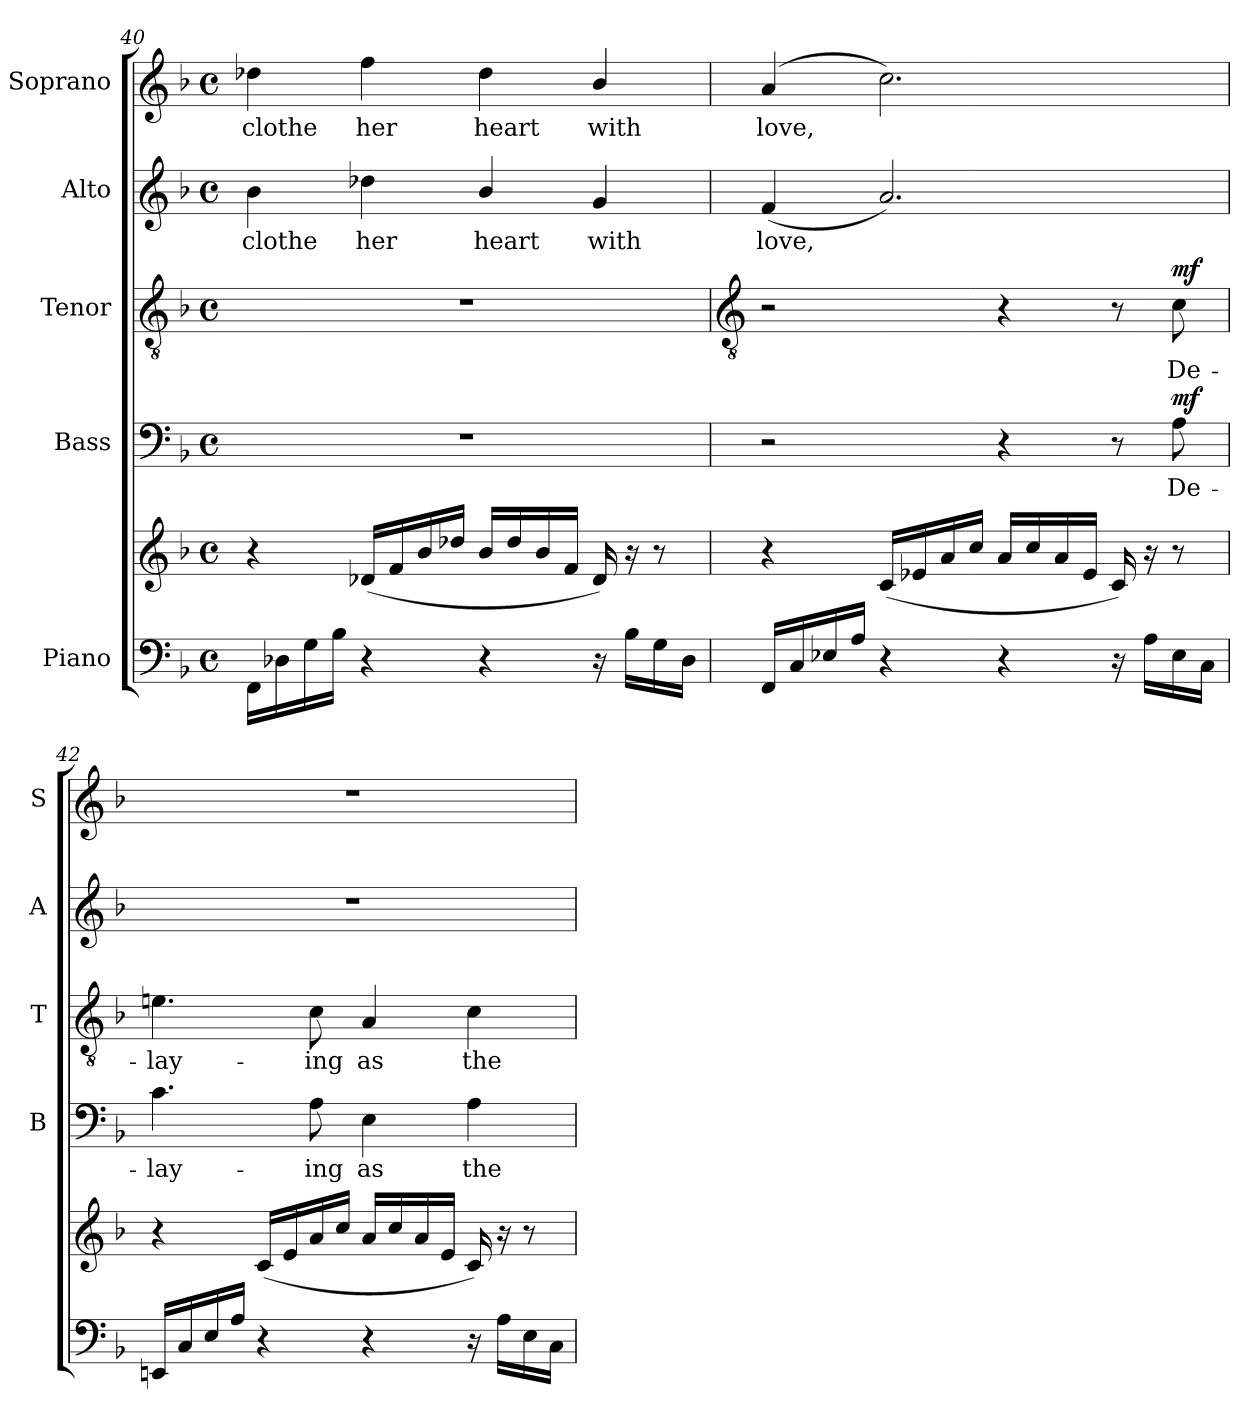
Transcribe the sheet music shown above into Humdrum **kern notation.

**kern	**kern	**kern	**text	**dynam	**kern	**text	**dynam	**kern	**text	**kern	**text
*part5	*part5	*part4	*part4	*part4	*part3	*part3	*part3	*part2	*part2	*part1	*part1
*staff6	*staff5	*staff4	*staff4	*staff4	*staff3	*staff3	*staff3	*staff2	*staff2	*staff1	*staff1
*I"Piano	*	*I"Bass	*	*	*I"Tenor	*	*	*I"Alto	*	*I"Soprano	*
*	*	*I'B	*	*	*I'T	*	*	*I'A	*	*I'S	*
*clefF4	*clefG2	*clefF4	*	*	*clefGv2	*	*	*clefG2	*	*clefG2	*
*k[b-]	*k[b-]	*k[b-]	*	*	*k[b-]	*	*	*k[b-]	*	*k[b-]	*
*F:	*F:	*F:	*	*	*F:	*	*	*F:	*	*F:	*
*M4/4	*M4/4	*M4/4	*	*	*M4/4	*	*	*M4/4	*	*M4/4	*
*met(c)	*met(c)	*met(c)	*	*	*met(c)	*	*	*met(c)	*	*met(c)	*
=40	=40	=40	=40	=40	=40	=40	=40	=40	=40	=40	=40
!	!	!	!	!	!	!	!	!	!LO:LY:b	!	!LO:LY:b
16FFLL	4r	1r	.	.	1r	.	.	4b-	clothe	4dd-X	clothe
16D-X	.	.	.	.	.	.	.	.	.	.	.
16G	.	.	.	.	.	.	.	.	.	.	.
16B-JJ	.	.	.	.	.	.	.	.	.	.	.
!	!	!	!	!	!	!	!	!	!LO:LY:b	!	!LO:LY:b
4r	(<16d-XLL	.	.	.	.	.	.	4dd-X	her	4ff	her
.	16f	.	.	.	.	.	.	.	.	.	.
.	16b-	.	.	.	.	.	.	.	.	.	.
.	16dd-XJJ	.	.	.	.	.	.	.	.	.	.
!	!	!	!	!	!	!	!	!	!LO:LY:b	!	!LO:LY:b
4r	16b-LL	.	.	.	.	.	.	4b-/	heart	4dd-	heart
.	16dd-	.	.	.	.	.	.	.	.	.	.
.	16b-	.	.	.	.	.	.	.	.	.	.
.	16fJJ	.	.	.	.	.	.	.	.	.	.
!	!	!	!	!	!	!	!	!	!LO:LY:b	!	!LO:LY:b
16r	16d-)	.	.	.	.	.	.	4g	with	4b-/	with
16B-LL	16r	.	.	.	.	.	.	.	.	.	.
16G	8r	.	.	.	.	.	.	.	.	.	.
16D-JJ	.	.	.	.	.	.	.	.	.	.	.
!!LO:LB:g=z
=41	=41	=41	=41	=41	=41	=41	=41	=41	=41	=41	=41
*	*	*	*	*	*clefGv2	*	*	*	*	*	*
!	!	!	!	!	!	!	!	!	!LO:LY:b	!	!LO:LY:b
16FFLL	4r	2r	.	.	2r	.	.	(<4f	love,	(<4a	love,
16C	.	.	.	.	.	.	.	.	.	.	.
16E-X	.	.	.	.	.	.	.	.	.	.	.
16AJJ	.	.	.	.	.	.	.	.	.	.	.
4r	(<16cLL	.	.	.	.	.	.	2.a)	.	2.cc)	.
.	16e-X	.	.	.	.	.	.	.	.	.	.
.	16a	.	.	.	.	.	.	.	.	.	.
.	16ccJJ	.	.	.	.	.	.	.	.	.	.
4r	16aLL	4r	.	.	4r	.	.	.	.	.	.
.	16cc	.	.	.	.	.	.	.	.	.	.
.	16a	.	.	.	.	.	.	.	.	.	.
.	16e-JJ	.	.	.	.	.	.	.	.	.	.
16r	16c)	8r	.	.	8r	.	.	.	.	.	.
16ALL	16r	.	.	.	.	.	.	.	.	.	.
!	!	!	!LO:LY:b	!LO:DY:b	!	!LO:LY:b	!LO:DY:b	!	!	!	!
16E-	8r	8A	De-	mf	8c	De-	mf	.	.	.	.
16CJJ	.	.	.	.	.	.	.	.	.	.	.
=42	=42	=42	=42	=42	=42	=42	=42	=42	=42	=42	=42
!	!	!	!LO:LY:b	!	!	!LO:LY:b	!	!	!	!	!
16EEnLL	4r	4.c	-lay-	.	4.en	-lay-	.	1r	.	1r	.
16C	.	.	.	.	.	.	.	.	.	.	.
16E	.	.	.	.	.	.	.	.	.	.	.
16AJJ	.	.	.	.	.	.	.	.	.	.	.
4r	(<16cLL	.	.	.	.	.	.	.	.	.	.
.	16e	.	.	.	.	.	.	.	.	.	.
!	!	!	!LO:LY:b	!	!	!LO:LY:b	!	!	!	!	!
.	16a	8A	-ing	.	8c	-ing	.	.	.	.	.
.	16ccJJ	.	.	.	.	.	.	.	.	.	.
!	!	!	!LO:LY:b	!	!	!LO:LY:b	!	!	!	!	!
4r	16aLL	4E	as	.	4A	as	.	.	.	.	.
.	16cc	.	.	.	.	.	.	.	.	.	.
.	16a	.	.	.	.	.	.	.	.	.	.
.	16eJJ	.	.	.	.	.	.	.	.	.	.
!	!	!	!LO:LY:b	!	!	!LO:LY:b	!	!	!	!	!
16r	16c)	4A	the	.	4c	the	.	.	.	.	.
16ALL	16r	.	.	.	.	.	.	.	.	.	.
16E	8r	.	.	.	.	.	.	.	.	.	.
16CJJ	.	.	.	.	.	.	.	.	.	.	.
=	=	=	=	=	=	=	=	=	=	=	=
*-	*-	*-	*-	*-	*-	*-	*-	*-	*-	*-	*-
